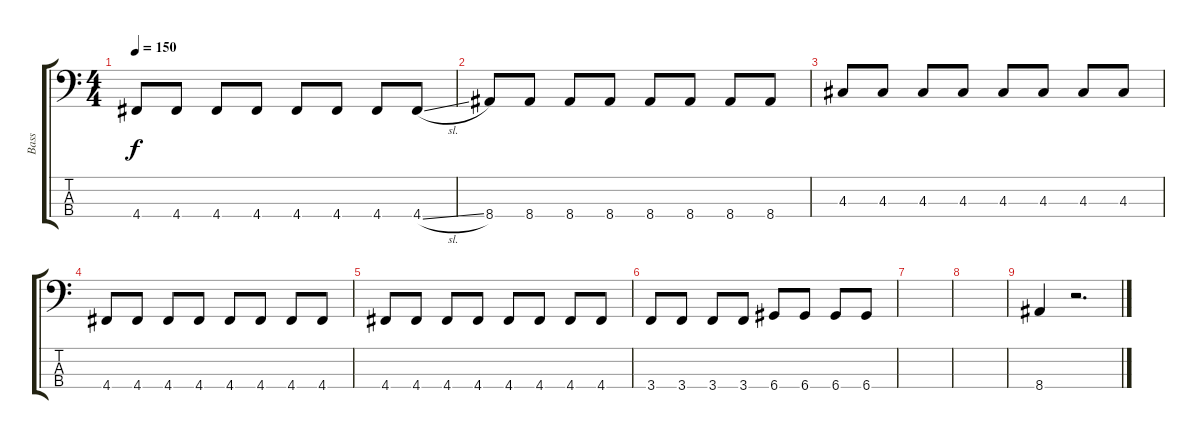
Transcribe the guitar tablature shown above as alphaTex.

\track ("Bass" "Bass") {instrument electricbassfinger}
\staff {score tabs}
\tuning (G2 D2 A1 D1) {hide}
\ts (4 4)
\tempo 150
\clef f4
\ks c
4.4.8{dy f} 4.4.8 4.4.8 4.4.8 4.4.8 4.4.8 4.4.8 4.4{sl}.8 |
8.4.8 8.4.8 8.4.8 8.4.8 8.4.8 8.4.8 8.4.8 8.4.8 |
4.3.8 4.3.8 4.3.8 4.3.8 4.3.8 4.3.8 4.3.8 4.3.8 |
4.4.8 4.4.8 4.4.8 4.4.8 4.4.8 4.4.8 4.4.8 4.4.8 |
4.4.8 4.4.8 4.4.8 4.4.8 4.4.8 4.4.8 4.4.8 4.4.8 |
3.4.8 3.4.8 3.4.8 3.4.8 6.4.8 6.4.8 6.4.8 6.4.8 |
|
|
8.4.4 r.2{d}
